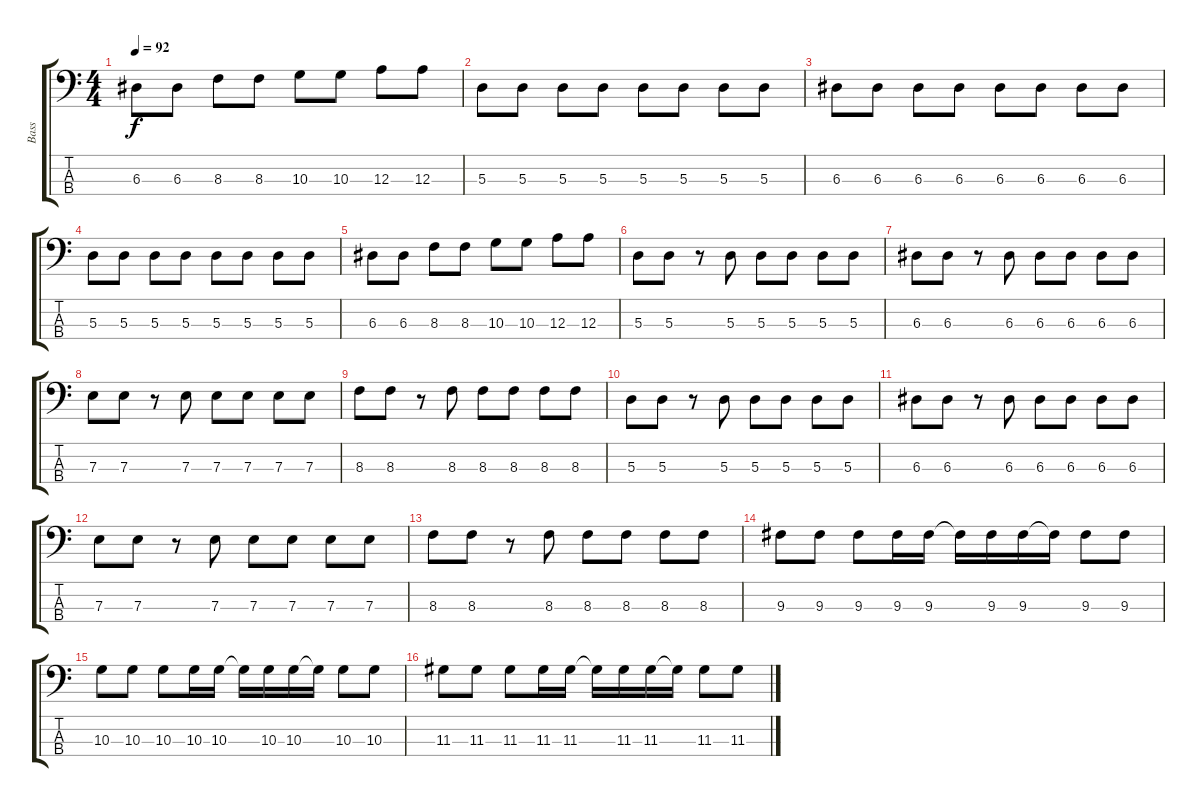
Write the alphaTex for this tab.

\track ("Bass" "Bass") {instrument electricbassfinger}
\staff {score tabs}
\tuning (G2 D2 A1 E1) {hide}
\ts (4 4)
\tempo 92
\clef f4
\ks c
6.3.8{dy f} 6.3.8 8.3.8 8.3.8 10.3.8 10.3.8 12.3.8 12.3.8 |
5.3.8 5.3.8 5.3.8 5.3.8 5.3.8 5.3.8 5.3.8 5.3.8 |
6.3.8 6.3.8 6.3.8 6.3.8 6.3.8 6.3.8 6.3.8 6.3.8 |
5.3.8 5.3.8 5.3.8 5.3.8 5.3.8 5.3.8 5.3.8 5.3.8 |
6.3.8 6.3.8 8.3.8 8.3.8 10.3.8 10.3.8 12.3.8 12.3.8 |
5.3.8 5.3.8 r.8 5.3.8 5.3.8 5.3.8 5.3.8 5.3.8 |
6.3.8 6.3.8 r.8 6.3.8 6.3.8 6.3.8 6.3.8 6.3.8 |
7.3.8 7.3.8 r.8 7.3.8 7.3.8 7.3.8 7.3.8 7.3.8 |
8.3.8 8.3.8 r.8 8.3.8 8.3.8 8.3.8 8.3.8 8.3.8 |
5.3.8 5.3.8 r.8 5.3.8 5.3.8 5.3.8 5.3.8 5.3.8 |
6.3.8 6.3.8 r.8 6.3.8 6.3.8 6.3.8 6.3.8 6.3.8 |
7.3.8 7.3.8 r.8 7.3.8 7.3.8 7.3.8 7.3.8 7.3.8 |
8.3.8 8.3.8 r.8 8.3.8 8.3.8 8.3.8 8.3.8 8.3.8 |
9.3.8 9.3.8 9.3.8 9.3.16 9.3.16 9.3{t}.16 9.3.16 9.3.16 9.3{t}.16 9.3.8 9.3.8 |
10.3.8 10.3.8 10.3.8 10.3.16 10.3.16 10.3{t}.16 10.3.16 10.3.16 10.3{t}.16 10.3.8 10.3.8 |
11.3.8 11.3.8 11.3.8 11.3.16 11.3.16 11.3{t}.16 11.3.16 11.3.16 11.3{t}.16 11.3.8 11.3.8
